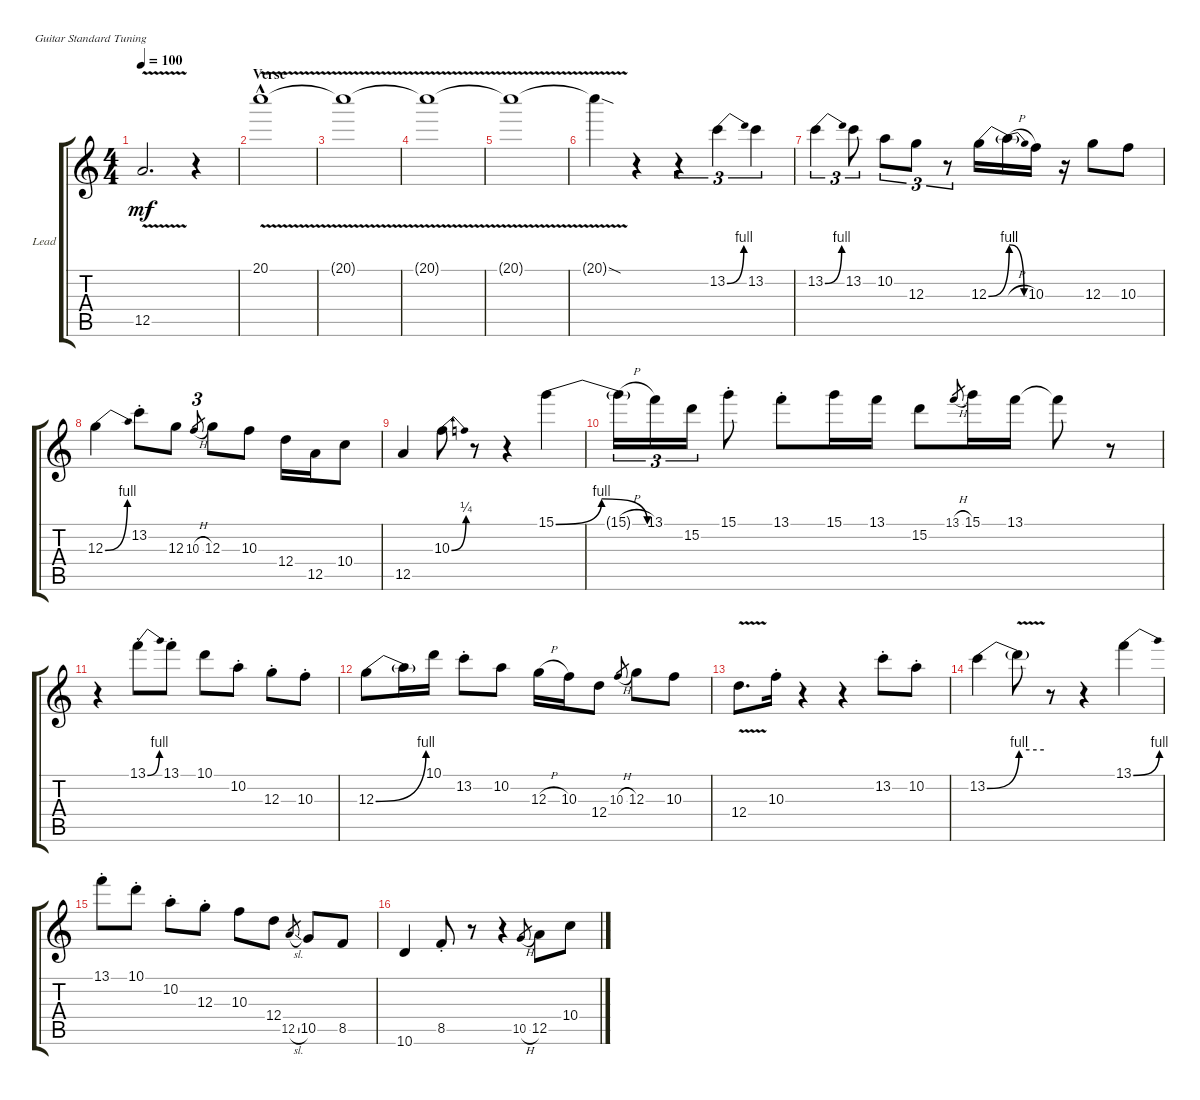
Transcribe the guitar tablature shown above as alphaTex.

\bracketExtendMode groupsimilarinstruments
\firstSystemTrackNameOrientation horizontal
\otherSystemsTrackNameOrientation horizontal
\track ("Lead Guitar" "Lead") {instrument overdrivenguitar}
\staff {score tabs}
\tuning (E4 B3 G3 D3 A2 E2)
\ts (4 4)
\tempo 100
\clef g2
\ks c
12.5{v}.2{d dy mf} r.4 |
\section ("" "Verse")
20.1{v hac}.1 |
20.1{v t}.1 |
20.1{v t}.1 |
20.1{v t}.1 |
20.1{sod t}.4 r.4 r.4{tu (3 2)} 13.2{be (bend 0 0 22.2 4)}.4{tu (3 2)} 13.2.4{tu (3 2)} |
13.2{be (bend 0 0 46.8 4)}.4{tu (3 2)} 13.2.8{tu (3 2)} 10.2.8{tu (3 2)} 12.3.8{tu (3 2)} r.8{tu (3 2)} 12.3{be (bend 0 0 15 4)}.16 12.3{be (release 0 4 43.8 0) h t}.16 10.3.16 r.16 12.3.8 10.3.8 |
12.3{be (bend 0 0 30 4)}.4 13.2{st}.8 12.3.8 10.3{h}.8{tu (3 2) gr} 12.3.8 10.3.8 12.4.16 12.5.16 10.4.8 |
12.5.4 10.3{be (bend 0 0 60 1)}.8 r.8 r.4 15.1{be (bendrelease 0 0 15 4 24 4 51 0)}.4 |
15.1{h t}.16{tu (3 2)} 13.1.16{tu (3 2)} 15.2.16{tu (3 2)} 15.1{st}.8 13.1{st}.8 15.1.16 13.1.16 15.2.8 13.1{h}.8{gr} 15.1.16 13.1.16 13.1{t}.8 r.8 |
r.4 13.1{be (bend 0 0 25.8 4) st}.8 13.1{st}.8 10.1.8 10.2{st}.8 12.3{st}.8 10.3{st}.8 |
12.3{be (bend 0 0 60 4)}.8 12.3{t}.16 10.1.16 13.2{st}.8 10.2.8 12.3{h}.16 10.3.16 12.4.8 10.3{h}.8{gr} 12.3.8 10.3.8 |
12.4{v}.8{d} 10.3{st}.16 r.4 r.4 13.2{st}.8 10.2{st}.8 |
13.2{be (bend 0 0 39 4)}.4 13.2{be (hold 0 4 60 4) v t}.8 r.8 r.4 13.1{be (bend 0 0 33 4)}.4 |
13.1{st}.8 10.1{st}.8 10.2{st}.8 12.3{st}.8 10.3.8 12.4.8 12.5{sl}.8{gr} 10.5.8 8.5.8 |
10.6.4 8.5{st}.8 r.8 r.4 10.5{h}.8{gr} 12.5.8 10.4.8
